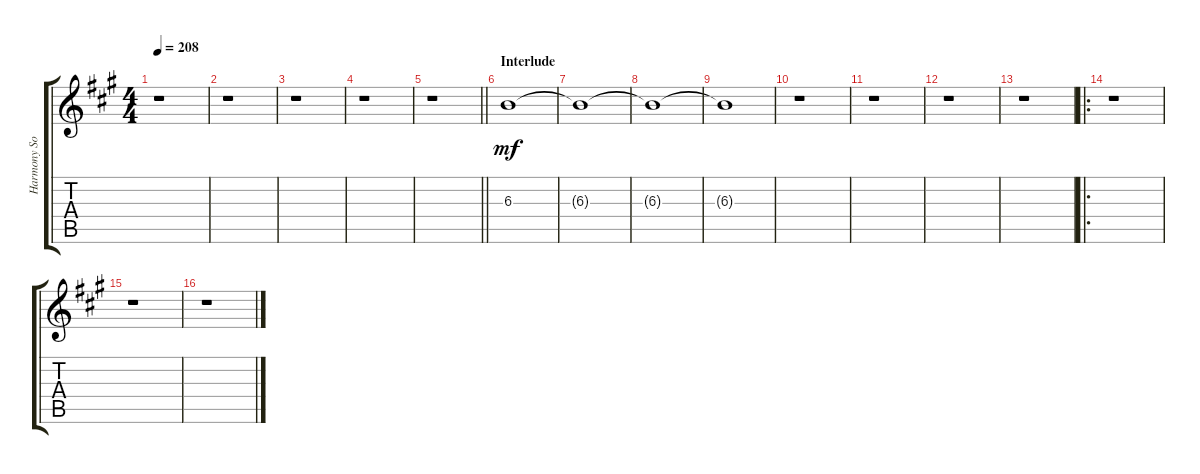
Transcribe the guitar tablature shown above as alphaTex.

\track ("Harmony Solo" "Harmony So") {instrument overdrivenguitar}
\staff {score tabs}
\tuning (D4 A3 F3 C3 G2 D2) {hide}
\ts (4 4)
\tempo 208
\clef g2
\ks a
r.1{dy mf} |
r.1 |
r.1 |
r.1 |
\barLineRight lightlight
r.1 |
\section ("" "Interlude")
6.3.1 |
6.3{t}.1 |
6.3{t}.1 |
6.3{t}.1 |
r.1 |
r.1 |
r.1 |
r.1 |
\ro
r.1 |
r.1 |
r.1
